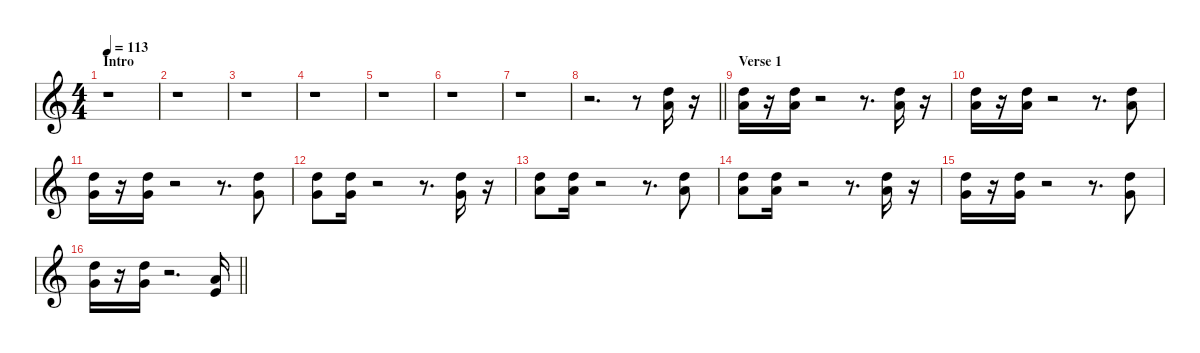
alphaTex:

\defaultSystemsLayout 4
\hideDynamics
\bracketExtendMode nobrackets
\singleTrackTrackNamePolicy hidden
\multiTrackTrackNamePolicy hidden
\firstSystemTrackNameMode fullname
\firstSystemTrackNameOrientation horizontal
\otherSystemsTrackNameOrientation horizontal
\track ("Keys" "led.synth.") {instrument lead5charang}
\staff {score}
\tuning (E4 B3 G3 D3 A2 E2)
\ts (4 4)
\section ("" "Intro")
\tempo 113
\clef g2
\ks c
r.1{dy f instrument lead5charang beam Down} |
r.1{beam Down} |
r.1{beam Down} |
r.1{beam Down} |
r.1{beam Down} |
r.1{beam Down} |
r.1{beam Down} |
\barLineRight lightlight
r.2{d beam Down} r.8{beam Down} (10.1 10.2).16{beam Down} r.16{beam Down} |
\section ("" "Verse 1")
(10.1 10.2).16{dy mf beam Down} r.16{beam Down} (10.1 10.2).16{dy f beam Down} r.2{beam Down} r.8{d beam Down} (10.1 10.2).16{beam Down} r.16{beam Down} |
(10.1 10.2).16{beam Down} r.16{beam Down} (10.1 10.2).16{beam Down} r.2{beam Down} r.8{d beam Down} (10.1 10.2).8{beam Down} |
(10.1 8.2).16{dy mf beam Down} r.16{beam Down} (10.1 8.2).16{dy f beam Down} r.2{beam Down} r.8{d beam Down} (10.1 8.2).8{beam Down} |
(10.1 8.2).8{dy mf beam Down} (10.1 8.2).16{dy f beam Down} r.2{beam Down} r.8{d beam Down} (10.1 8.2).16{beam Down} r.16{beam Down} |
(10.1 10.2).8{beam Down} (10.1 10.2).16{dy mf beam Down} r.2{beam Down} r.8{d beam Down} (10.1 10.2).8{dy f beam Down} |
(10.1 10.2).8{dy mf beam Down} (10.1 10.2).16{dy f beam Down} r.2{beam Down} r.8{d beam Down} (10.1 10.2).16{beam Down} r.16{beam Down} |
(10.1 8.2).16{dy mf beam Down} r.16{beam Down} (10.1 8.2).16{beam Down} r.2{beam Down} r.8{d beam Down} (10.1 8.2).8{beam Down} |
\barLineRight lightlight
(10.1 8.2).16{dy f beam Down} r.16{beam Down} (10.1 8.2).16{beam Down} r.2{d beam Down} (10.2 9.3).16{dy mf beam Up}
